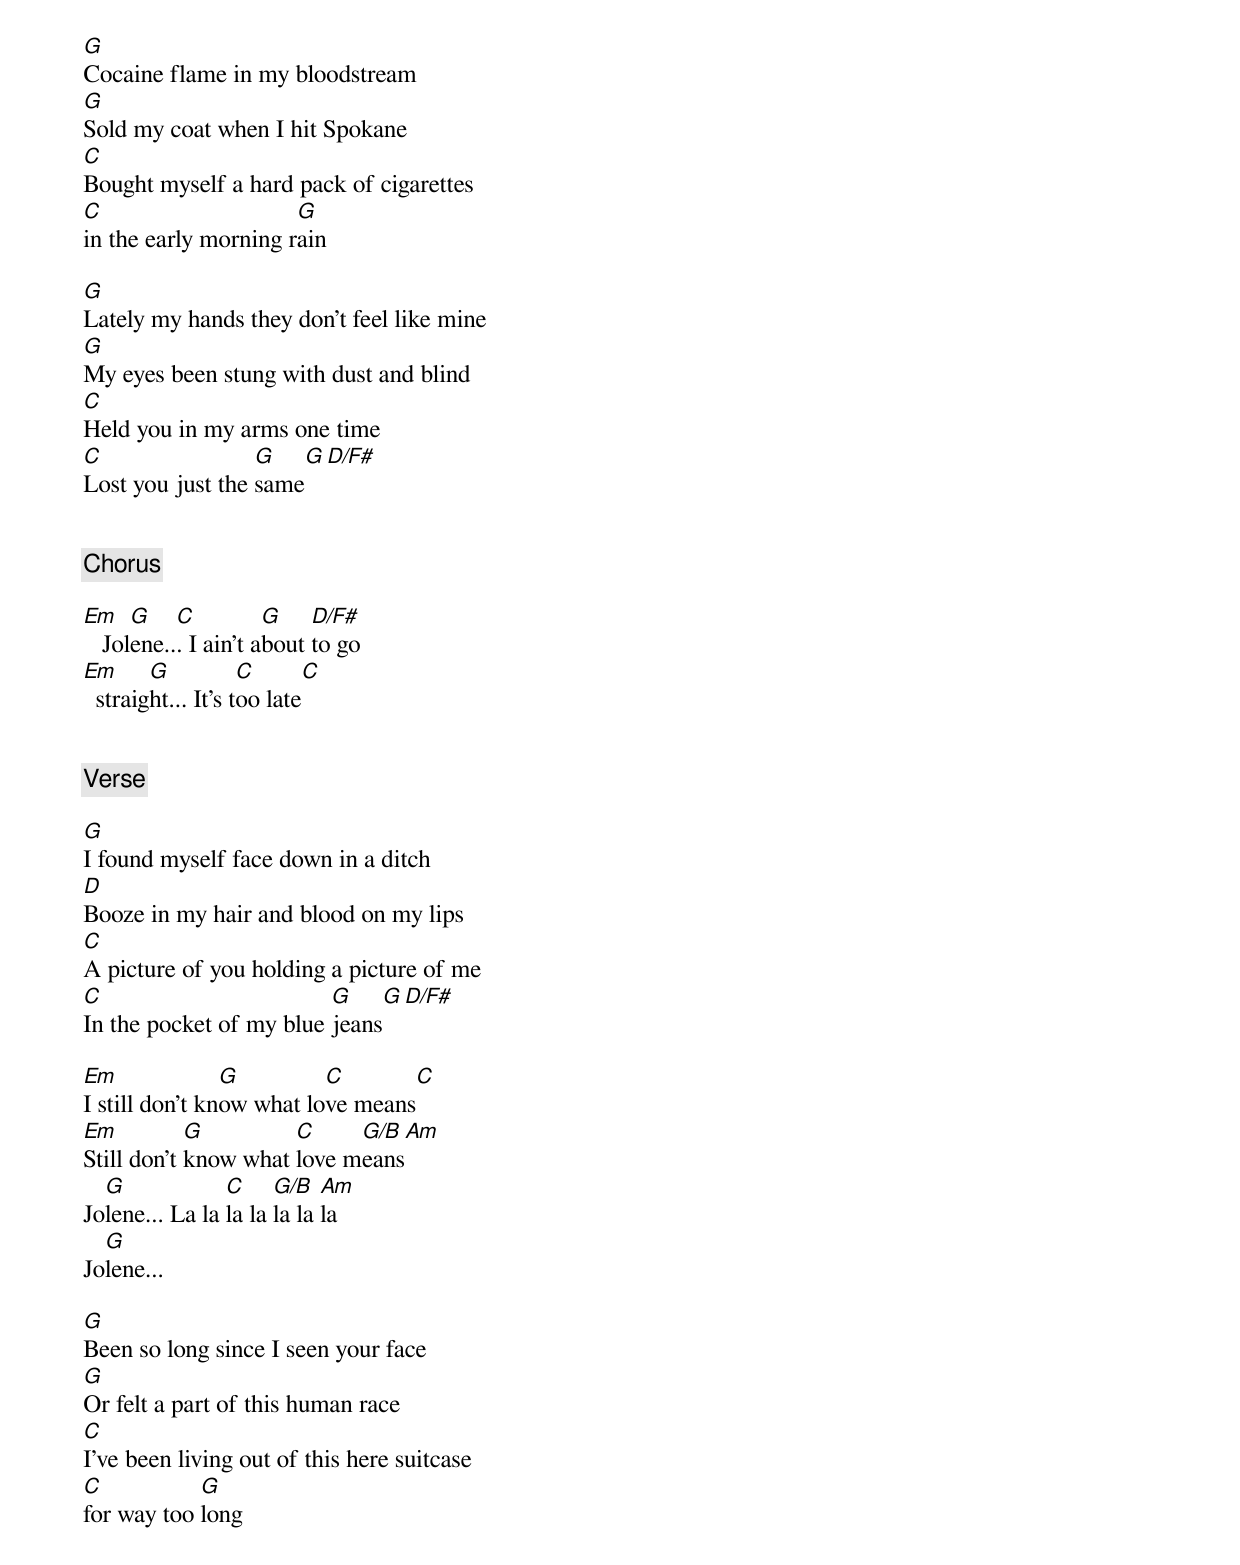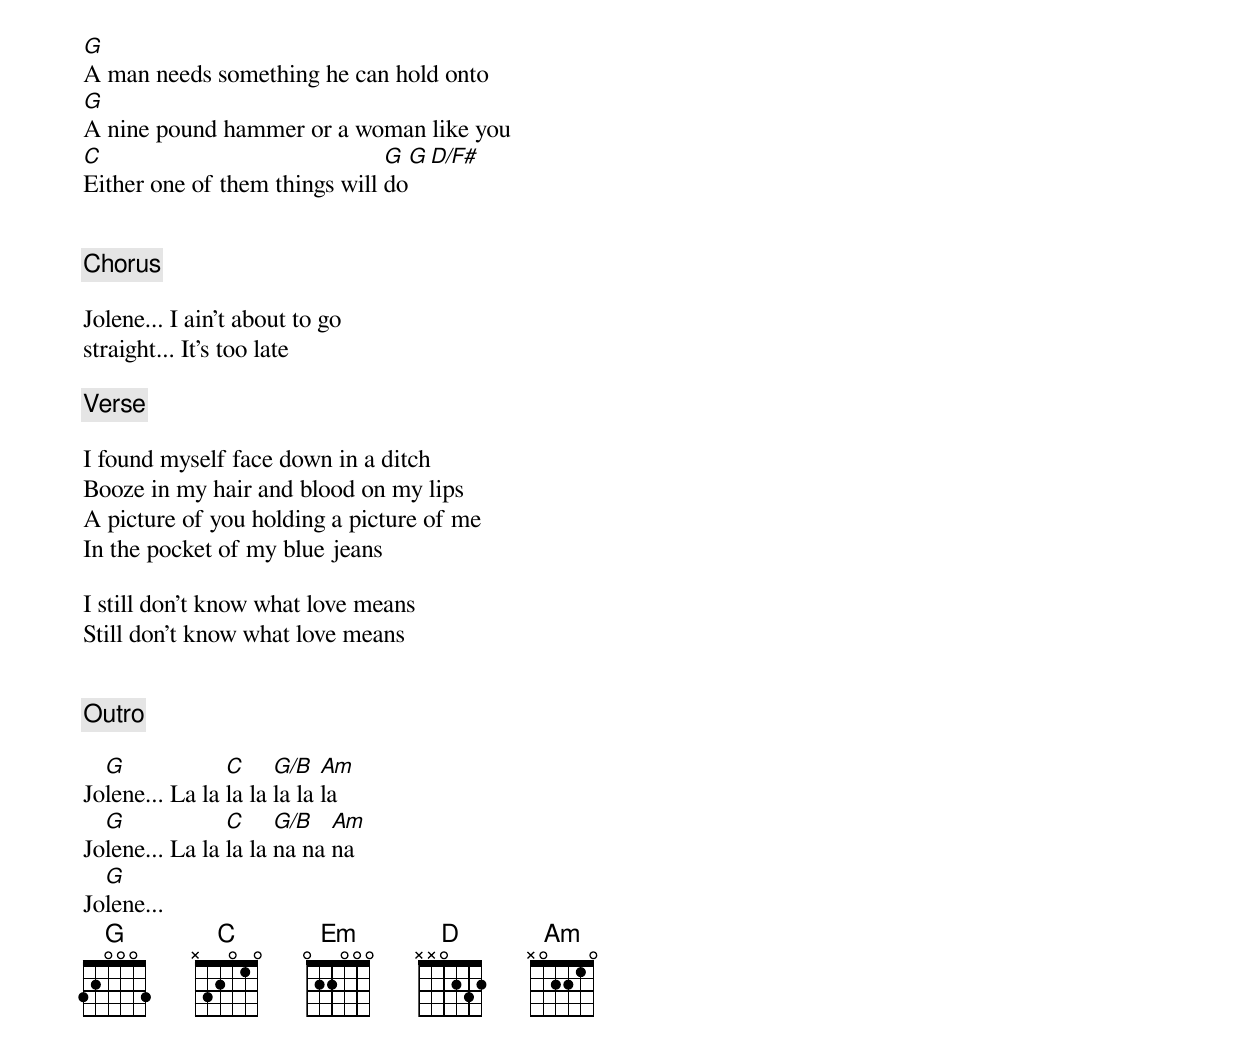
{{< youtube k_8xgmfUEHg >}}

G
Cocaine flame in my bloodstream
G
Sold my coat when I hit Spokane
C
Bought myself a hard pack of cigarettes
C                     G
in the early morning rain

G
Lately my hands they don't feel like mine
G
My eyes been stung with dust and blind
C
Held you in my arms one time
C                 G     G  D/F#
Lost you just the same


[Chorus]

Em    G    C          G    D/F#
   Jolene... I ain't about to go
Em      G           C         C
  straight... It's too late


[Verse]

G
I found myself face down in a ditch
D
Booze in my hair and blood on my lips
C
A picture of you holding a picture of me
C                        G       G  D/F#
In the pocket of my blue jeans

Em              G         C          C
I still don't know what love means
Em          G         C     G/B    Am
Still don't know what love means
  G             C     G/B   Am
Jolene... La la la la la la la
  G
Jolene...

G
Been so long since I seen your face
G
Or felt a part of this human race
C
I've been living out of this here suitcase
C           G
for way too long

G
A man needs something he can hold onto
G
A nine pound hammer or a woman like you
C                              G    G D/F#
Either one of them things will do


[Chorus]

Jolene... I ain't about to go
straight... It's too late

[Verse]

I found myself face down in a ditch
Booze in my hair and blood on my lips
A picture of you holding a picture of me
In the pocket of my blue jeans

I still don't know what love means
Still don't know what love means


[Outro]

  G             C     G/B   Am
Jolene... La la la la la la la
  G             C     G/B   Am
Jolene... La la la la na na na
  G
Jolene...
